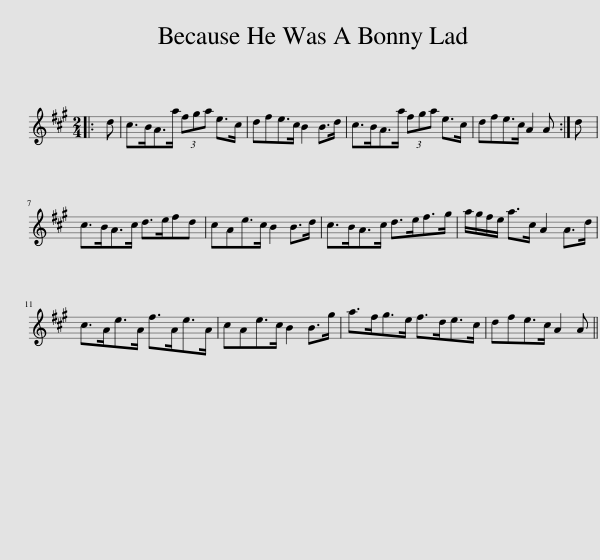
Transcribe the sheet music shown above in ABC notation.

X:1
L:1/8
M:2/4
I:linebreak $
K:A
V:1 treble
V:1
|: d | c>BA>a (3fga e>c | dfe>c B2 B>d | c>BA>a (3fga e>c | dfe>c A2 A :| %5
 d |$ c>BA>c d>efd | cAe>c B2 B>d | c>BA>c d>ef>g | a/g/f/e/ a>c A2 A>d |$ %10
 c>Ae>A f>Ae>A | cAe>c B2 B>g | a>fg>e f>de>c | dfe>c A2 A || %14
